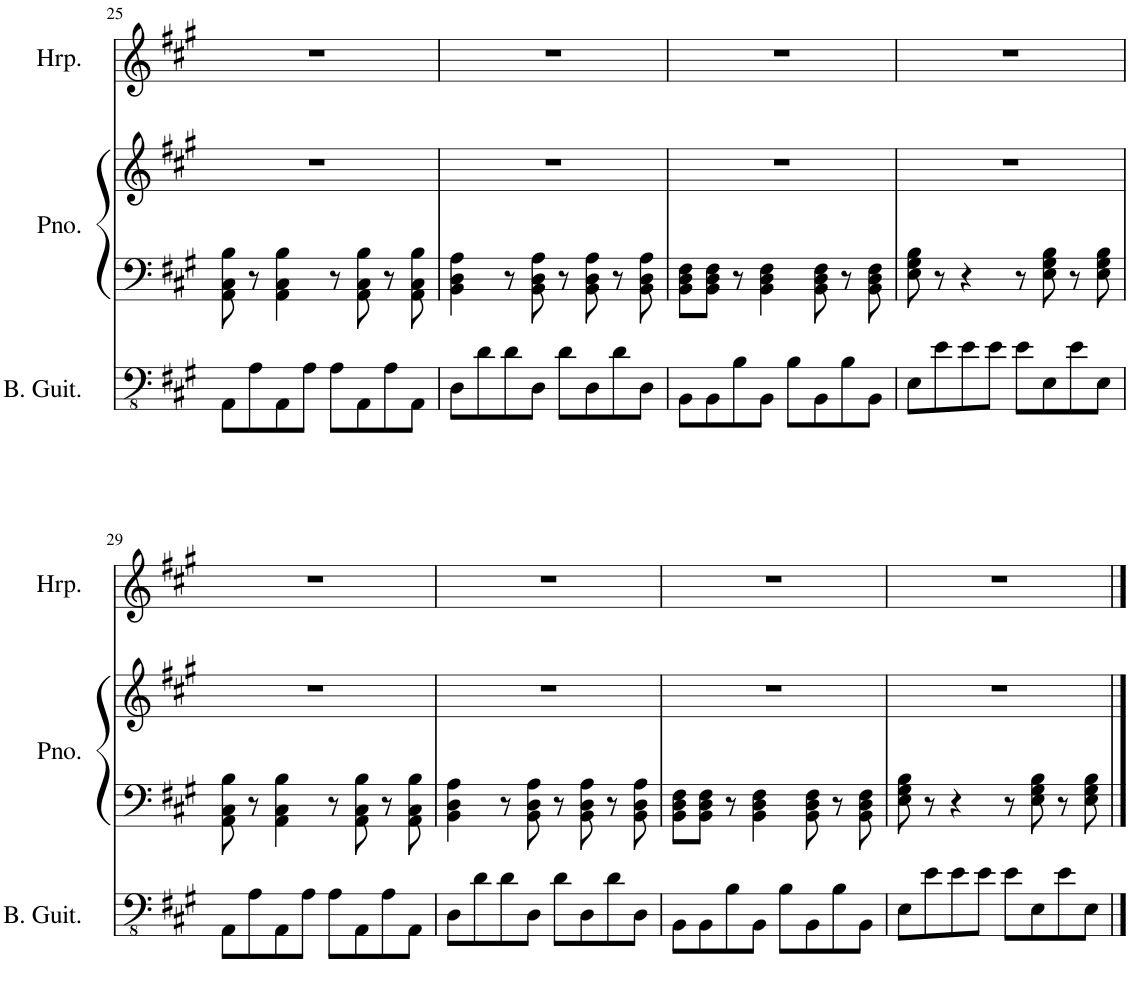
**kern	**kern	**kern	**kern
*part3	*part2	*part2	*part1
*staff4	*staff3	*staff2	*staff1
*I"ベース	*I"Piano	*	*I"ハープ
*	*I'Pno.	*	*
!!LO:PB:g=z
*clefFv4	*clefF4	*clefG2	*clefG2
*k[f#c#g#]	*k[f#c#g#]	*k[f#c#g#]	*k[f#c#g#]
*M4/4	*M4/4	*M4/4	*M4/4
=25	=25	=25	=25
8AAA\L	8AA\ 8C#\ 8B\	1r	1r
8AA\	8r	.	.
8AAA\	4AA\ 4C#\ 4B\	.	.
8AA\J	.	.	.
8AA\L	8r	.	.
8AAA\	8AA\ 8C#\ 8B\	.	.
8AA\	8r	.	.
8AAA\J	8AA\ 8C#\ 8B\	.	.
=26	=26	=26	=26
8DD\L	4BB\ 4D\ 4A\	1r	1r
8D\	.	.	.
8D\	8r	.	.
8DD\J	8BB\ 8D\ 8A\	.	.
8D\L	8r	.	.
8DD\	8BB\ 8D\ 8A\	.	.
8D\	8r	.	.
8DD\J	8BB\ 8D\ 8A\	.	.
=27	=27	=27	=27
8BBB\L	8BB\ 8D\ 8F#\L	1r	1r
8BBB\	8BB\ 8D\ 8F#\J	.	.
8BB\	8r	.	.
8BBB\J	4BB\ 4D\ 4F#\	.	.
8BB\L	.	.	.
8BBB\	8BB\ 8D\ 8F#\	.	.
8BB\	8r	.	.
8BBB\J	8BB\ 8D\ 8F#\	.	.
=28	=28	=28	=28
8EE\L	8E\ 8G#\ 8B\	1r	1r
8E\	8r	.	.
8E\	4r	.	.
8E\J	.	.	.
8E\L	8r	.	.
8EE\	8E\ 8G#\ 8B\	.	.
8E\	8r	.	.
8EE\J	8E\ 8G#\ 8B\	.	.
!!LO:LB:g=z
=29	=29	=29	=29
8AAA\L	8AA\ 8C#\ 8B\	1r	1r
8AA\	8r	.	.
8AAA\	4AA\ 4C#\ 4B\	.	.
8AA\J	.	.	.
8AA\L	8r	.	.
8AAA\	8AA\ 8C#\ 8B\	.	.
8AA\	8r	.	.
8AAA\J	8AA\ 8C#\ 8B\	.	.
=30	=30	=30	=30
8DD\L	4BB\ 4D\ 4A\	1r	1r
8D\	.	.	.
8D\	8r	.	.
8DD\J	8BB\ 8D\ 8A\	.	.
8D\L	8r	.	.
8DD\	8BB\ 8D\ 8A\	.	.
8D\	8r	.	.
8DD\J	8BB\ 8D\ 8A\	.	.
=31	=31	=31	=31
8BBB\L	8BB\ 8D\ 8F#\L	1r	1r
8BBB\	8BB\ 8D\ 8F#\J	.	.
8BB\	8r	.	.
8BBB\J	4BB\ 4D\ 4F#\	.	.
8BB\L	.	.	.
8BBB\	8BB\ 8D\ 8F#\	.	.
8BB\	8r	.	.
8BBB\J	8BB\ 8D\ 8F#\	.	.
=32	=32	=32	=32
8EE\L	8E\ 8G#\ 8B\	1r	1r
8E\	8r	.	.
8E\	4r	.	.
8E\J	.	.	.
8E\L	8r	.	.
8EE\	8E\ 8G#\ 8B\	.	.
8E\	8r	.	.
8EE\J	8E\ 8G#\ 8B\	.	.
==	==	==	==
*-	*-	*-	*-
